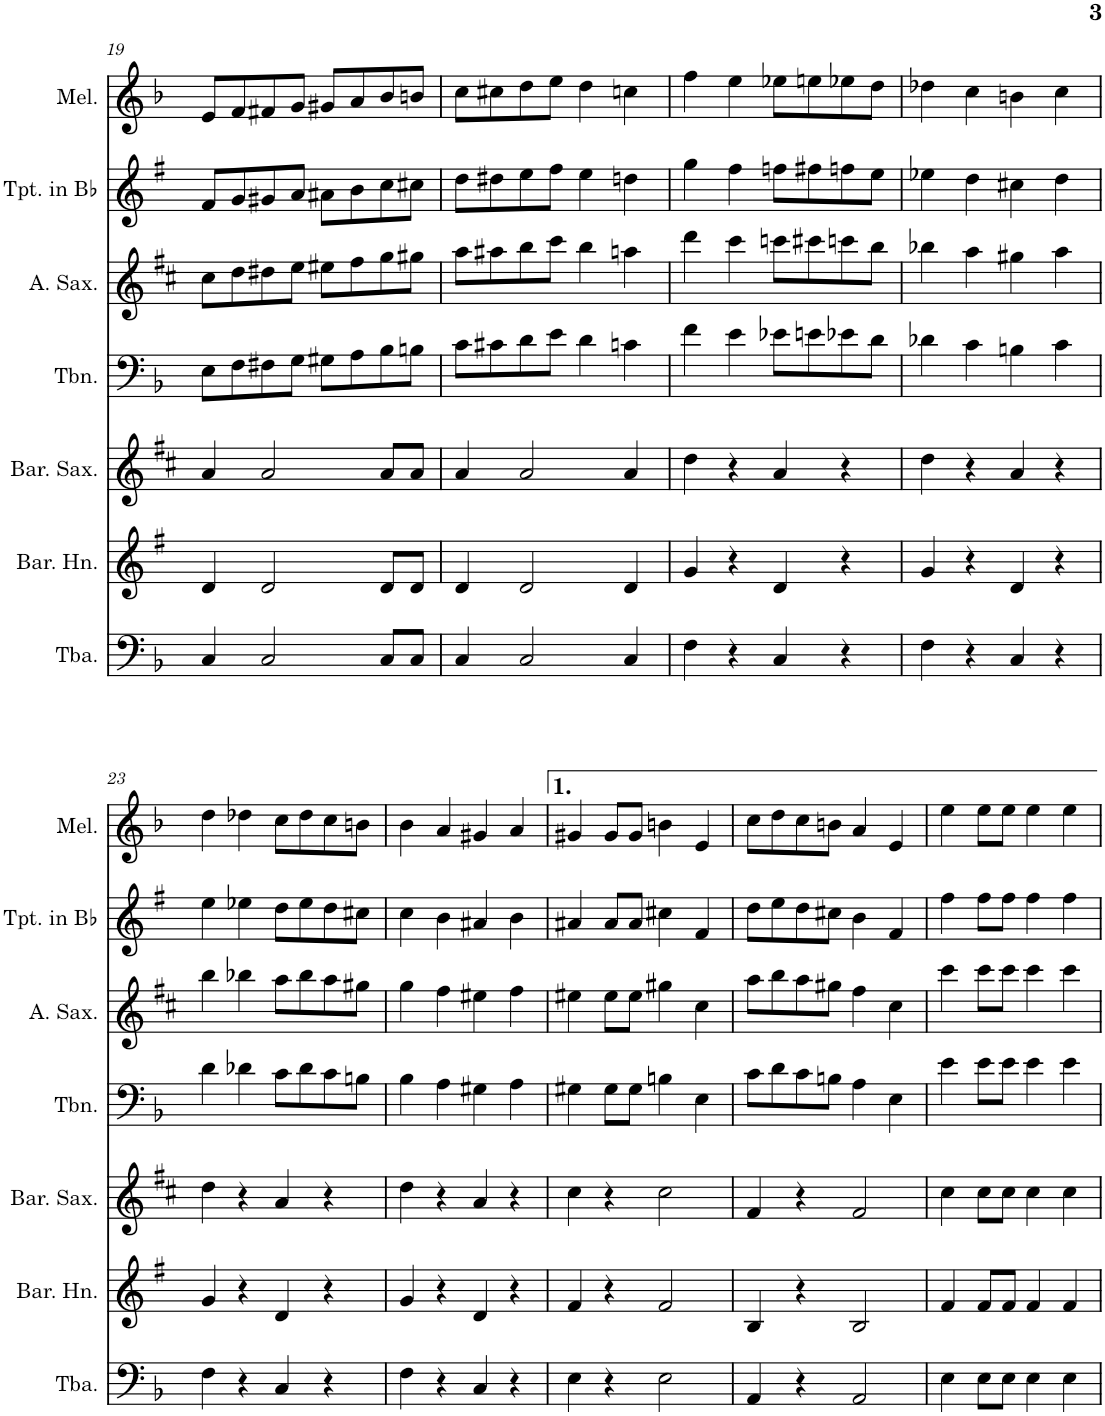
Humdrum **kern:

**kern	**kern	**kern	**kern	**kern	**kern	**kern
*part7	*part6	*part5	*part4	*part3	*part2	*part1
*staff7	*staff6	*staff5	*staff4	*staff3	*staff2	*staff1
*I"Tuba	*I"Baritone Horn	*I"Baritone Saxophone	*I"Trombone	*I"Alto Saxophone	*I"Trumpet in Bb	*I"Melodica
*I'Tba.	*I'Bar. Hn.	*I'Bar. Sax.	*I'Tbn.	*I'A. Sax.	*I'Tpt. in Bb	*I'Mel.
!!LO:PB:g=z
*clefF4	*clefG2	*clefG2	*clefF4	*clefG2	*clefG2	*clefG2
*	*Trd8c14	*Trd12c21	*	*Trd5c9	*Trd1c2	*
*k[b-]	*k[f#]	*k[f#c#]	*k[b-]	*k[f#c#]	*k[f#]	*k[b-]
*M2/2	*M2/2	*M2/2	*M2/2	*M2/2	*M2/2	*M2/2
*met(c|)	*met(c|)	*met(c|)	*met(c|)	*met(c|)	*met(c|)	*met(c|)
=19	=19	=19	=19	=19	=19	=19
4C/	4d/	4a/	8E\L	8cc#\L	8f#/L	8e/L
.	.	.	8F\	8dd\	8g/	8f/
2C/	2d/	2a/	8F#X\	8dd#X\	8g#X/	8f#X/
.	.	.	8G\J	8ee\J	8a/J	8g/J
.	.	.	8G#X\L	8ee#X\L	8a#X\L	8g#X/L
.	.	.	8A\	8ff#\	8b\	8a/
8C/L	8d/L	8a/L	8B-\	8gg\	8cc\	8b-/
8C/J	8d/J	8a/J	8Bn\J	8gg#X\J	8cc#X\J	8bn/J
=20	=20	=20	=20	=20	=20	=20
4C/	4d/	4a/	8c\L	8aa\L	8dd\L	8cc\L
.	.	.	8c#X\	8aa#X\	8dd#X\	8cc#X\
2C/	2d/	2a/	8d\	8bb\	8ee\	8dd\
.	.	.	8e\J	8ccc#\J	8ff#\J	8ee\J
.	.	.	4d\	4bb\	4ee\	4dd\
4C/	4d/	4a/	4cn\	4aan\	4ddn\	4ccn\
=21	=21	=21	=21	=21	=21	=21
4F\	4g/	4dd\	4f\	4ddd\	4gg\	4ff\
4r	4r	4r	4e\	4ccc#\	4ff#\	4ee\
4C/	4d/	4a/	8e-X\L	8cccn\L	8ffn\L	8ee-X\L
.	.	.	8en\	8ccc#X\	8ff#X\	8een\
4r	4r	4r	8e-X\	8cccn\	8ffn\	8ee-X\
.	.	.	8d\J	8bb\J	8ee\J	8dd\J
=22	=22	=22	=22	=22	=22	=22
4F\	4g/	4dd\	4d-X\	4bb-X\	4ee-X\	4dd-X\
4r	4r	4r	4c\	4aa\	4dd\	4cc\
4C/	4d/	4a/	4Bn\	4gg#X\	4cc#X\	4bn\
4r	4r	4r	4c\	4aa\	4dd\	4cc\
!!LO:LB:g=z
=23	=23	=23	=23	=23	=23	=23
4F\	4g/	4dd\	4d\	4bb\	4ee\	4dd\
4r	4r	4r	4d-X\	4bb-X\	4ee-X\	4dd-X\
4C/	4d/	4a/	8c\L	8aa\L	8dd\L	8cc\L
.	.	.	8d-\	8bb-\	8ee-\	8dd-\
4r	4r	4r	8c\	8aa\	8dd\	8cc\
.	.	.	8Bn\J	8gg#X\J	8cc#X\J	8bn\J
=24	=24	=24	=24	=24	=24	=24
4F\	4g/	4dd\	4B-\	4gg\	4cc\	4b-\
4r	4r	4r	4A\	4ff#\	4b\	4a/
4C/	4d/	4a/	4G#X\	4ee#X\	4a#X/	4g#X/
4r	4r	4r	4A\	4ff#\	4b\	4a/
=25	=25	=25	=25	=25	=25	=25
4E\	4f#/	4cc#\	4G#X\	4ee#X\	4a#X/	4g#X/
4r	4r	4r	8G#\L	8ee#\L	8a#/L	8g#/L
.	.	.	8G#\J	8ee#\J	8a#/J	8g#/J
2E\	2f#/	2cc#\	4Bn\	4gg#X\	4cc#X\	4bn\
.	.	.	4E\	4cc#\	4f#/	4e/
=26	=26	=26	=26	=26	=26	=26
4AA/	4B/	4f#/	8c\L	8aa\L	8dd\L	8cc\L
.	.	.	8d\	8bb\	8ee\	8dd\
4r	4r	4r	8c\	8aa\	8dd\	8cc\
.	.	.	8Bn\J	8gg#X\J	8cc#X\J	8bn\J
2AA/	2B/	2f#/	4A\	4ff#\	4b\	4a/
.	.	.	4E\	4cc#\	4f#/	4e/
=27	=27	=27	=27	=27	=27	=27
4E\	4f#/	4cc#\	4e\	4ccc#\	4ff#\	4ee\
8E\L	8f#/L	8cc#\L	8e\L	8ccc#\L	8ff#\L	8ee\L
8E\J	8f#/J	8cc#\J	8e\J	8ccc#\J	8ff#\J	8ee\J
4E\	4f#/	4cc#\	4e\	4ccc#\	4ff#\	4ee\
4E\	4f#/	4cc#\	4e\	4ccc#\	4ff#\	4ee\
=	=	=	=	=	=	=
*-	*-	*-	*-	*-	*-	*-
